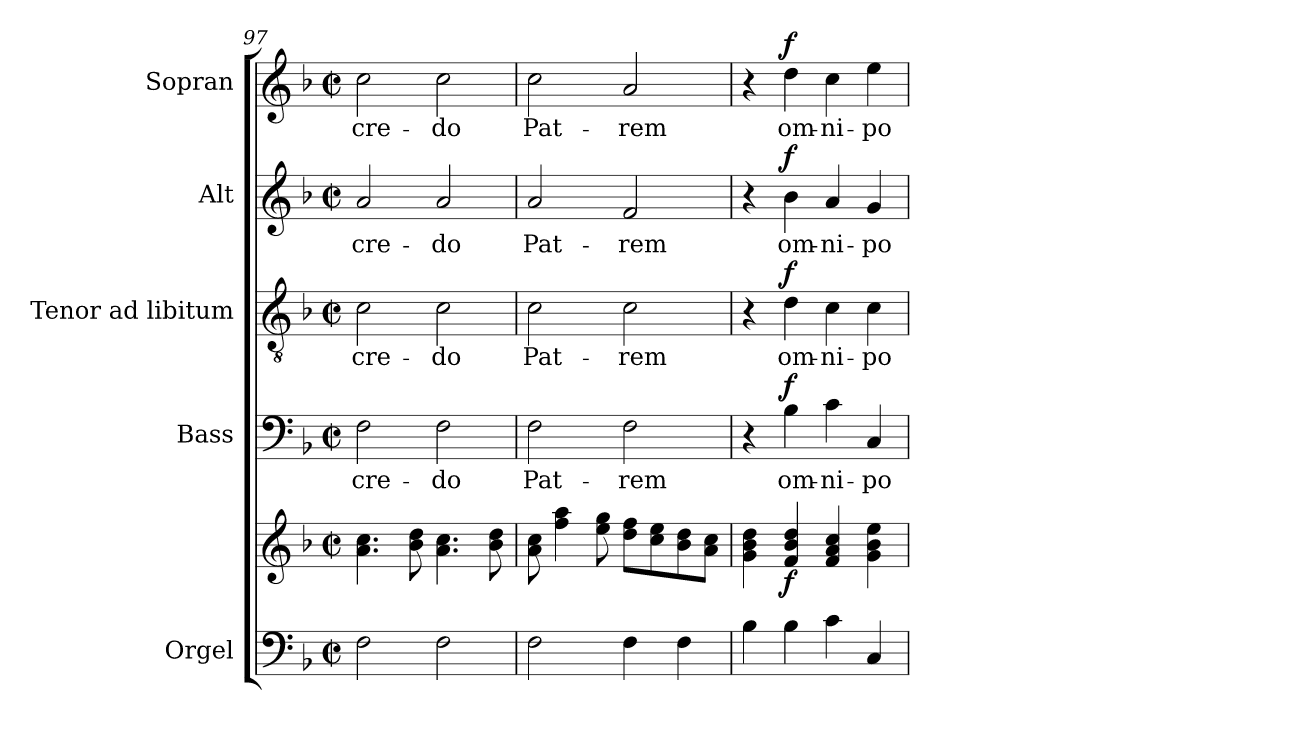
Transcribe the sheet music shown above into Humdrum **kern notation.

**kern	**kern	**dynam	**kern	**text	**dynam	**kern	**text	**dynam	**kern	**text	**dynam	**kern	**text	**dynam
*part5	*part5	*part5	*part4	*part4	*part4	*part3	*part3	*part3	*part2	*part2	*part2	*part1	*part1	*part1
*staff6	*staff5	*staff5/6	*staff4	*staff4	*staff4	*staff3	*staff3	*staff3	*staff2	*staff2	*staff2	*staff1	*staff1	*staff1
*I"Orgel	*	*	*I"Bass	*	*	*I"Tenor ad libitum	*	*	*I"Alt	*	*	*I"Sopran	*	*
*I'Org.	*	*	*I'B.	*	*	*I'T.	*	*	*I'A.	*	*	*I'S.	*	*
*clefF4	*clefG2	*	*clefF4	*	*	*clefGv2	*	*	*clefG2	*	*	*clefG2	*	*
*k[b-]	*k[b-]	*	*k[b-]	*	*	*k[b-]	*	*	*k[b-]	*	*	*k[b-]	*	*
*F:	*F:	*	*F:	*	*	*F:	*	*	*F:	*	*	*F:	*	*
*M2/2	*M2/2	*	*M2/2	*	*	*M2/2	*	*	*M2/2	*	*	*M2/2	*	*
*met(c|)	*met(c|)	*	*met(c|)	*	*	*met(c|)	*	*	*met(c|)	*	*	*met(c|)	*	*
=97	=97	=97	=97	=97	=97	=97	=97	=97	=97	=97	=97	=97	=97	=97
!	!	!	!	!LO:LY:b	!	!	!LO:LY:b	!	!	!LO:LY:b	!	!	!LO:LY:b	!
2F\	4.a\ 4.cc\	.	2F\	cre-	.	2c\	cre-	.	2a/	cre-	.	2cc\	cre-	.
.	8b-\ 8dd\	.	.	.	.	.	.	.	.	.	.	.	.	.
!	!	!	!	!LO:LY:b	!	!	!LO:LY:b	!	!	!LO:LY:b	!	!	!LO:LY:b	!
2F\	4.a\ 4.cc\	.	2F\	-do	.	2c\	-do	.	2a/	-do	.	2cc\	-do	.
.	8b-\ 8dd\	.	.	.	.	.	.	.	.	.	.	.	.	.
=98	=98	=98	=98	=98	=98	=98	=98	=98	=98	=98	=98	=98	=98	=98
!	!	!	!	!LO:LY:b	!	!	!LO:LY:b	!	!	!LO:LY:b	!	!	!LO:LY:b	!
2F\	8a\ 8cc\	.	2F\	Pat-	.	2c\	Pat-	.	2a/	Pat-	.	2cc\	Pat-	.
.	4ff\ 4aa\	.	.	.	.	.	.	.	.	.	.	.	.	.
.	8ee\ 8gg\	.	.	.	.	.	.	.	.	.	.	.	.	.
!	!	!	!	!LO:LY:b	!	!	!LO:LY:b	!	!	!LO:LY:b	!	!	!LO:LY:b	!
4F\	8dd\ 8ff\L	.	2F\	-rem	.	2c\	-rem	.	2f/	-rem	.	2a/	-rem	.
.	8cc\ 8ee\	.	.	.	.	.	.	.	.	.	.	.	.	.
4F\	8b-\ 8dd\	.	.	.	.	.	.	.	.	.	.	.	.	.
.	8a\ 8cc\J	.	.	.	.	.	.	.	.	.	.	.	.	.
!!LO:LB:g=z
=99	=99	=99	=99	=99	=99	=99	=99	=99	=99	=99	=99	=99	=99	=99
4B-\	4g\ 4b-\ 4dd\	.	4r	.	.	4r	.	.	4r	.	.	4r	.	.
!	!	!LO:DY:b	!	!LO:LY:b	!LO:DY:a	!	!LO:LY:b	!LO:DY:a	!	!LO:LY:b	!LO:DY:a	!	!LO:LY:b	!LO:DY:a
4B-\	4f/ 4b-/ 4dd/	f	4B-\	om-	f	4d\	om-	f	4b-\	om-	f	4dd\	om-	f
!	!	!	!	!LO:LY:b	!	!	!LO:LY:b	!	!	!LO:LY:b	!	!	!LO:LY:b	!
4c\	4f/ 4a/ 4cc/	.	4c\	-ni-	.	4c\	-ni-	.	4a/	-ni-	.	4cc\	-ni-	.
!	!	!	!	!LO:LY:b	!	!	!LO:LY:b	!	!	!LO:LY:b	!	!	!LO:LY:b	!
4C/	4g\ 4b-\ 4ee\	.	4C/	-po-	.	4c\	-po-	.	4g/	-po-	.	4ee\	-po-	.
=	=	=	=	=	=	=	=	=	=	=	=	=	=	=
*-	*-	*-	*-	*-	*-	*-	*-	*-	*-	*-	*-	*-	*-	*-
